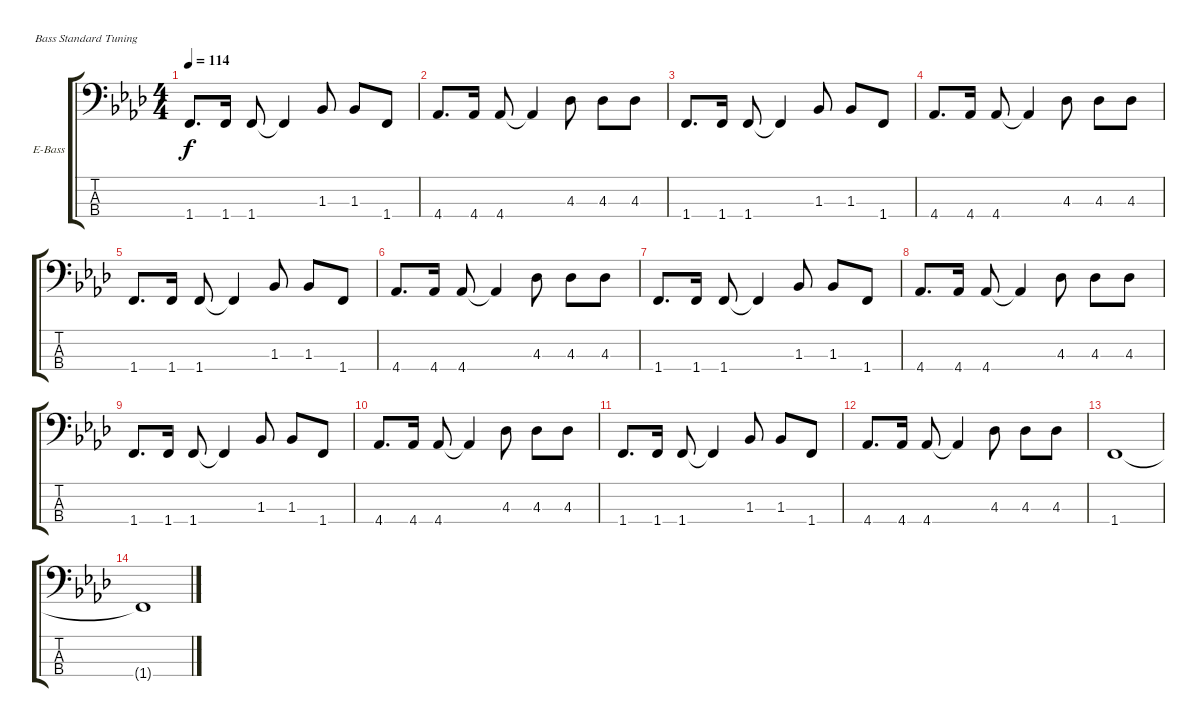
\defaultSystemsLayout 4
\bracketExtendMode groupsimilarinstruments
\firstSystemTrackNameOrientation horizontal
\otherSystemsTrackNameOrientation horizontal
\track ("Electric Bass" "E-Bass") {instrument electricbassfinger}
\staff {score tabs}
\tuning (G2 D2 A1 E1)
\ts (4 4)
\tempo 114
\clef f4
\scale
1.07692
\ks ab
1.4.8{d dy f} 1.4.16 1.4.8 1.4{t}.4 1.3.8 1.3.8 1.4.8 |
\scale
0.923077 4.4.8{d} 4.4.16 4.4.8 4.4{t}.4 4.3.8 4.3.8 4.3.8 |
\scale
1.07692 1.4.8{d} 1.4.16 1.4.8 1.4{t}.4 1.3.8 1.3.8 1.4.8 |
\scale
0.923077 4.4.8{d} 4.4.16 4.4.8 4.4{t}.4 4.3.8 4.3.8 4.3.8 |
\scale
1.07692 1.4.8{d} 1.4.16 1.4.8 1.4{t}.4 1.3.8 1.3.8 1.4.8 |
\scale
0.923077 4.4.8{d} 4.4.16 4.4.8 4.4{t}.4 4.3.8 4.3.8 4.3.8 |
\scale
1.07692 1.4.8{d} 1.4.16 1.4.8 1.4{t}.4 1.3.8 1.3.8 1.4.8 |
\scale
0.923077 4.4.8{d} 4.4.16 4.4.8 4.4{t}.4 4.3.8 4.3.8 4.3.8 |
\scale
1.07692 1.4.8{d} 1.4.16 1.4.8 1.4{t}.4 1.3.8 1.3.8 1.4.8 |
\scale
0.923077 4.4.8{d} 4.4.16 4.4.8 4.4{t}.4 4.3.8 4.3.8 4.3.8 |
\scale
1.07692 1.4.8{d} 1.4.16 1.4.8 1.4{t}.4 1.3.8 1.3.8 1.4.8 |
\scale
0.923077 4.4.8{d} 4.4.16 4.4.8 4.4{t}.4 4.3.8 4.3.8 4.3.8 |
\scale
1.07692 1.4.1 |
\scale
0.923077 1.4{t}.1 |
\scale
1.07692 |
\scale
0.923077
